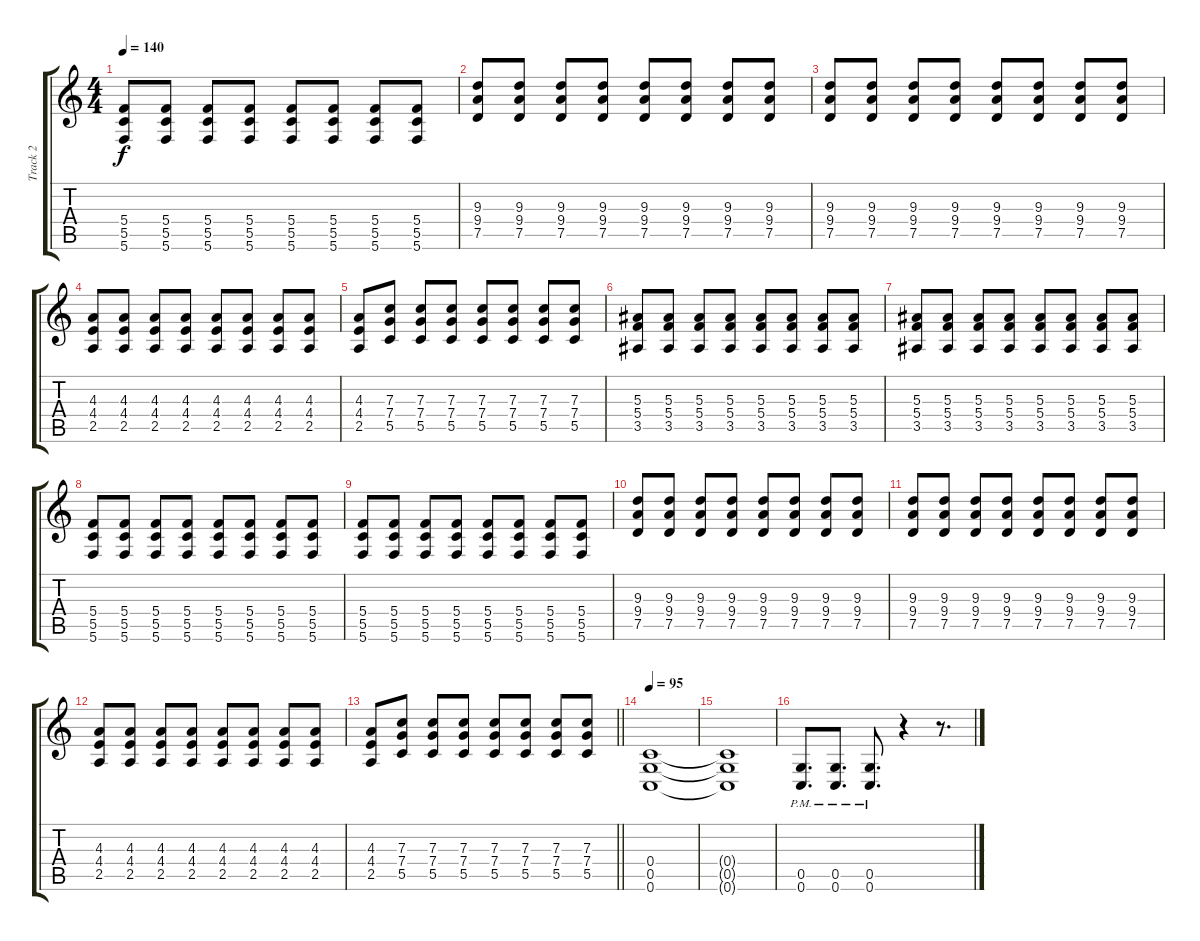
\track ("Track 2" "Track 2") {instrument distortionguitar}
\staff {score tabs}
\tuning (D4 A3 F3 C3 G2 C2) {hide}
\ts (4 4)
\tempo 140
\clef g2
\ks c
(5.4 5.5 5.6).8{dy f} (5.4 5.5 5.6).8 (5.4 5.5 5.6).8 (5.4 5.5 5.6).8 (5.4 5.5 5.6).8 (5.4 5.5 5.6).8 (5.4 5.5 5.6).8 (5.4 5.5 5.6).8 |
(9.3 9.4 7.5).8 (9.3 9.4 7.5).8 (9.3 9.4 7.5).8 (9.3 9.4 7.5).8 (9.3 9.4 7.5).8 (9.3 9.4 7.5).8 (9.3 9.4 7.5).8 (9.3 9.4 7.5).8 |
(9.3 9.4 7.5).8 (9.3 9.4 7.5).8 (9.3 9.4 7.5).8 (9.3 9.4 7.5).8 (9.3 9.4 7.5).8 (9.3 9.4 7.5).8 (9.3 9.4 7.5).8 (9.3 9.4 7.5).8 |
(4.3 4.4 2.5).8 (4.3 4.4 2.5).8 (4.3 4.4 2.5).8 (4.3 4.4 2.5).8 (4.3 4.4 2.5).8 (4.3 4.4 2.5).8 (4.3 4.4 2.5).8 (4.3 4.4 2.5).8 |
(4.3 4.4 2.5).8 (7.3 7.4 5.5).8 (7.3 7.4 5.5).8 (7.3 7.4 5.5).8 (7.3 7.4 5.5).8 (7.3 7.4 5.5).8 (7.3 7.4 5.5).8 (7.3 7.4 5.5).8 |
(5.3 5.4 3.5).8 (5.3 5.4 3.5).8 (5.3 5.4 3.5).8 (5.3 5.4 3.5).8 (5.3 5.4 3.5).8 (5.3 5.4 3.5).8 (5.3 5.4 3.5).8 (5.3 5.4 3.5).8 |
(5.3 5.4 3.5).8 (5.3 5.4 3.5).8 (5.3 5.4 3.5).8 (5.3 5.4 3.5).8 (5.3 5.4 3.5).8 (5.3 5.4 3.5).8 (5.3 5.4 3.5).8 (5.3 5.4 3.5).8 |
(5.4 5.5 5.6).8 (5.4 5.5 5.6).8 (5.4 5.5 5.6).8 (5.4 5.5 5.6).8 (5.4 5.5 5.6).8 (5.4 5.5 5.6).8 (5.4 5.5 5.6).8 (5.4 5.5 5.6).8 |
(5.4 5.5 5.6).8 (5.4 5.5 5.6).8 (5.4 5.5 5.6).8 (5.4 5.5 5.6).8 (5.4 5.5 5.6).8 (5.4 5.5 5.6).8 (5.4 5.5 5.6).8 (5.4 5.5 5.6).8 |
(9.3 9.4 7.5).8 (9.3 9.4 7.5).8 (9.3 9.4 7.5).8 (9.3 9.4 7.5).8 (9.3 9.4 7.5).8 (9.3 9.4 7.5).8 (9.3 9.4 7.5).8 (9.3 9.4 7.5).8 |
(9.3 9.4 7.5).8 (9.3 9.4 7.5).8 (9.3 9.4 7.5).8 (9.3 9.4 7.5).8 (9.3 9.4 7.5).8 (9.3 9.4 7.5).8 (9.3 9.4 7.5).8 (9.3 9.4 7.5).8 |
(4.3 4.4 2.5).8 (4.3 4.4 2.5).8 (4.3 4.4 2.5).8 (4.3 4.4 2.5).8 (4.3 4.4 2.5).8 (4.3 4.4 2.5).8 (4.3 4.4 2.5).8 (4.3 4.4 2.5).8 |
\barLineRight lightlight
(4.3 4.4 2.5).8 (7.3 7.4 5.5).8 (7.3 7.4 5.5).8 (7.3 7.4 5.5).8 (7.3 7.4 5.5).8 (7.3 7.4 5.5).8 (7.3 7.4 5.5).8 (7.3 7.4 5.5).8 |
\tempo 95
(0.4 0.5 0.6).1 |
(0.4{t} 0.5{t} 0.6{t}).1 |
(0.5{pm} 0.6{pm}).8{d} (0.5{pm} 0.6{pm}).8{d} (0.5{pm} 0.6{pm}).8{d} r.4 r.8{d}
